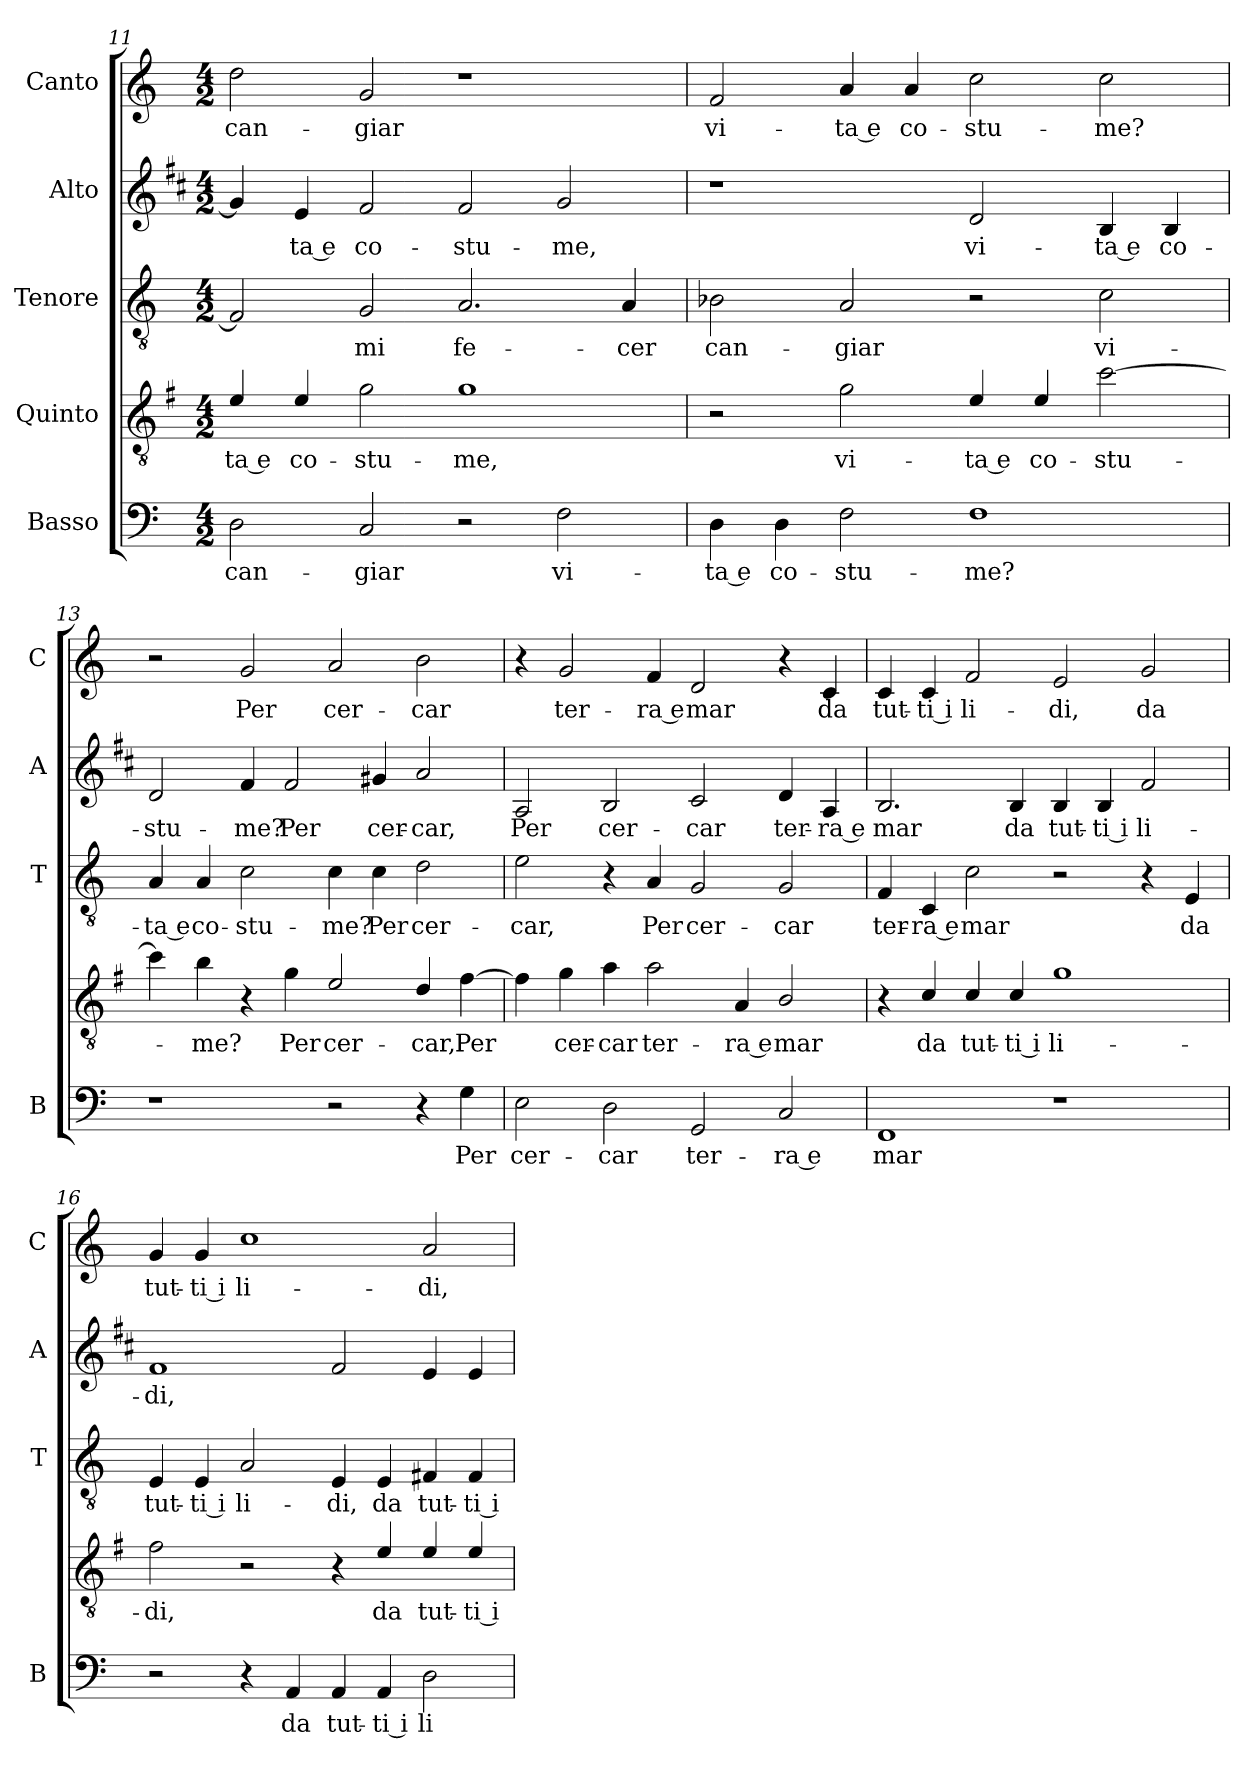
**kern	**text	**kern	**text	**kern	**text	**kern	**text	**kern	**text
*part5	*part5	*part4	*part4	*part3	*part3	*part2	*part2	*part1	*part1
*staff5	*staff5	*staff4	*staff4	*staff3	*staff3	*staff2	*staff2	*staff1	*staff1
*I"Basso	*	*I"Quinto	*	*I"Tenore	*	*I"Alto	*	*I"Canto	*
*I'B	*	*	*	*I'T	*	*I'A	*	*I'C	*
*clefF4	*	*clefGv2	*	*clefGv2	*	*clefG2	*	*clefG2	*
*	*	*ITrd4c7	*	*	*	*ITrd1c2	*	*	*
*k[]	*	*k[]	*	*k[]	*	*k[]	*	*k[]	*
*C:	*	*C:	*	*C:	*	*C:	*	*C:	*
*M4/2	*	*M4/2	*	*M4/2	*	*M4/2	*	*M4/2	*
=11	=11	=11	=11	=11	=11	=11	=11	=11	=11
!	!LO:LY:b	!	!LO:LY:b	!	!	!	!	!	!LO:LY:b
2D\	can-	4A/	-ta e	2F/]	.	4f/]	.	2dd\	can-
!	!	!	!LO:LY:b	!	!	!	!LO:LY:b	!	!
.	.	4A/	co-	.	.	4d/	-ta e	.	.
!	!LO:LY:b	!	!LO:LY:b	!	!LO:LY:b	!	!LO:LY:b	!	!LO:LY:b
2C/	-giar	2c\	-stu-	2G/	mi	2e/	co-	2g/	-giar
!	!	!	!LO:LY:b	!	!LO:LY:b	!	!LO:LY:b	!	!
2r	.	1c	-me,	2.A/	fe-	2e/	-stu-	1r	.
!	!LO:LY:b	!	!	!	!	!	!LO:LY:b	!	!
2F\	vi-	.	.	.	.	2f/	-me,	.	.
!	!	!	!	!	!LO:LY:b	!	!	!	!
.	.	.	.	4A/	-cer	.	.	.	.
=12	=12	=12	=12	=12	=12	=12	=12	=12	=12
!	!LO:LY:b	!	!	!	!LO:LY:b	!	!	!	!LO:LY:b
4D\	-ta e	2r	.	2B-X\	can-	1r	.	2f/	vi-
!	!LO:LY:b	!	!	!	!	!	!	!	!
4D\	co-	.	.	.	.	.	.	.	.
!	!LO:LY:b	!	!LO:LY:b	!	!LO:LY:b	!	!	!	!LO:LY:b
2F\	-stu-	2c\	vi-	2A/	-giar	.	.	4a/	-ta e
!	!	!	!	!	!	!	!	!	!LO:LY:b
.	.	.	.	.	.	.	.	4a/	co-
!	!LO:LY:b	!	!LO:LY:b	!	!	!	!LO:LY:b	!	!LO:LY:b
1F	-me?	4A/	-ta e	2r	.	2c/	vi-	2cc\	-stu-
!	!	!	!LO:LY:b	!	!	!	!	!	!
.	.	4A/	co-	.	.	.	.	.	.
!	!	!	!LO:LY:b	!	!LO:LY:b	!	!LO:LY:b	!	!LO:LY:b
.	.	[2f\	-stu-	2c\	vi-	4A/	-ta e	2cc\	-me?
!	!	!	!	!	!	!	!LO:LY:b	!	!
.	.	.	.	.	.	4A/	co-	.	.
=13	=13	=13	=13	=13	=13	=13	=13	=13	=13
!	!	!	!	!	!LO:LY:b	!	!LO:LY:b	!	!
1r	.	4f\]	.	4A/	-ta e	2c/	-stu-	2r	.
!	!	!	!LO:LY:b	!	!LO:LY:b	!	!	!	!
.	.	4e\	-me?	4A/	co-	.	.	.	.
!	!	!	!	!	!LO:LY:b	!	!LO:LY:b	!	!LO:LY:b
.	.	4r	.	2c\	-stu-	4e/	-me?	2g/	Per
!	!	!	!LO:LY:b	!	!	!	!LO:LY:b	!	!
.	.	4c\	Per	.	.	2e/	Per	.	.
!	!	!	!LO:LY:b	!	!LO:LY:b	!	!	!	!LO:LY:b
2r	.	2A/	cer-	4c\	-me?	.	.	2a/	cer-
!	!	!	!	!	!LO:LY:b	!	!LO:LY:b	!	!
.	.	.	.	4c\	Per	4f#X/	cer-	.	.
!	!	!	!LO:LY:b	!	!LO:LY:b	!	!LO:LY:b	!	!LO:LY:b
4r	.	4G/	-car,	2d\	cer-	2g/	-car,	2b\	-car
!	!LO:LY:b	!	!LO:LY:b	!	!	!	!	!	!
4G\	Per	[4B\	Per	.	.	.	.	.	.
=14	=14	=14	=14	=14	=14	=14	=14	=14	=14
!	!LO:LY:b	!	!	!	!LO:LY:b	!	!LO:LY:b	!	!
2E\	cer-	4B\]	.	2e\	-car,	2G/	Per	4r	.
!	!	!	!LO:LY:b	!	!	!	!	!	!LO:LY:b
.	.	4c\	cer-	.	.	.	.	2g/	ter-
!	!LO:LY:b	!	!LO:LY:b	!	!	!	!LO:LY:b	!	!
2D\	-car	4d\	-car	4r	.	2A/	cer-	.	.
!	!	!	!LO:LY:b	!	!LO:LY:b	!	!	!	!LO:LY:b
.	.	2d\	ter-	4A/	Per	.	.	4f/	-ra e
!	!LO:LY:b	!	!	!	!LO:LY:b	!	!LO:LY:b	!	!LO:LY:b
2GG/	ter-	.	.	2G/	cer-	2B/	-car	2d/	mar
!	!	!	!LO:LY:b	!	!	!	!	!	!
.	.	4D/	-ra e	.	.	.	.	.	.
!	!LO:LY:b	!	!LO:LY:b	!	!LO:LY:b	!	!LO:LY:b	!	!
2C/	-ra e	2E/	mar	2G/	-car	4c/	ter-	4r	.
!	!	!	!	!	!	!	!LO:LY:b	!	!LO:LY:b
.	.	.	.	.	.	4G/	-ra e	4c/	da
!!LO:LB:g=z
=15	=15	=15	=15	=15	=15	=15	=15	=15	=15
!	!LO:LY:b	!	!	!	!LO:LY:b	!	!LO:LY:b	!	!LO:LY:b
1FF	mar	4r	.	4F/	ter-	2.A/	mar	4c/	tut-
!	!	!	!LO:LY:b	!	!LO:LY:b	!	!	!	!LO:LY:b
.	.	4F/	da	4C/	-ra e	.	.	4c/	-ti i
!	!	!	!LO:LY:b	!	!LO:LY:b	!	!	!	!LO:LY:b
.	.	4F/	tut-	2c\	mar	.	.	2f/	li-
!	!	!	!LO:LY:b	!	!	!	!LO:LY:b	!	!
.	.	4F/	-ti i	.	.	4A/	da	.	.
!	!	!	!LO:LY:b	!	!	!	!LO:LY:b	!	!LO:LY:b
1r	.	1c	li-	2r	.	4A/	tut-	2e/	-di,
!	!	!	!	!	!	!	!LO:LY:b	!	!
.	.	.	.	.	.	4A/	-ti i	.	.
!	!	!	!	!	!	!	!LO:LY:b	!	!LO:LY:b
.	.	.	.	4r	.	2e/	li-	2g/	da
!	!	!	!	!	!LO:LY:b	!	!	!	!
.	.	.	.	4E/	da	.	.	.	.
=16	=16	=16	=16	=16	=16	=16	=16	=16	=16
!	!	!	!LO:LY:b	!	!LO:LY:b	!	!LO:LY:b	!	!LO:LY:b
2r	.	2B\	-di,	4E/	tut-	1e	-di,	4g/	tut-
!	!	!	!	!	!LO:LY:b	!	!	!	!LO:LY:b
.	.	.	.	4E/	-ti i	.	.	4g/	-ti i
!	!	!	!	!	!LO:LY:b	!	!	!	!LO:LY:b
4r	.	2r	.	2A/	li-	.	.	1cc	li-
!	!LO:LY:b	!	!	!	!	!	!	!	!
4AA/	da	.	.	.	.	.	.	.	.
!	!LO:LY:b	!	!	!	!LO:LY:b	!	!	!	!
4AA/	tut-	4r	.	4E/	-di,	2e/	.	.	.
!	!LO:LY:b	!	!LO:LY:b	!	!LO:LY:b	!	!	!	!
4AA/	-ti i	4A/	da	4E/	da	.	.	.	.
!	!LO:LY:b	!	!LO:LY:b	!	!LO:LY:b	!	!	!	!LO:LY:b
2D\	li-	4A/	tut-	4F#X/	tut-	4d/	.	2a/	-di,
!	!	!	!LO:LY:b	!	!LO:LY:b	!	!	!	!
.	.	4A/	-ti i	4F#/	-ti i	4d/	.	.	.
=	=	=	=	=	=	=	=	=	=
*-	*-	*-	*-	*-	*-	*-	*-	*-	*-
